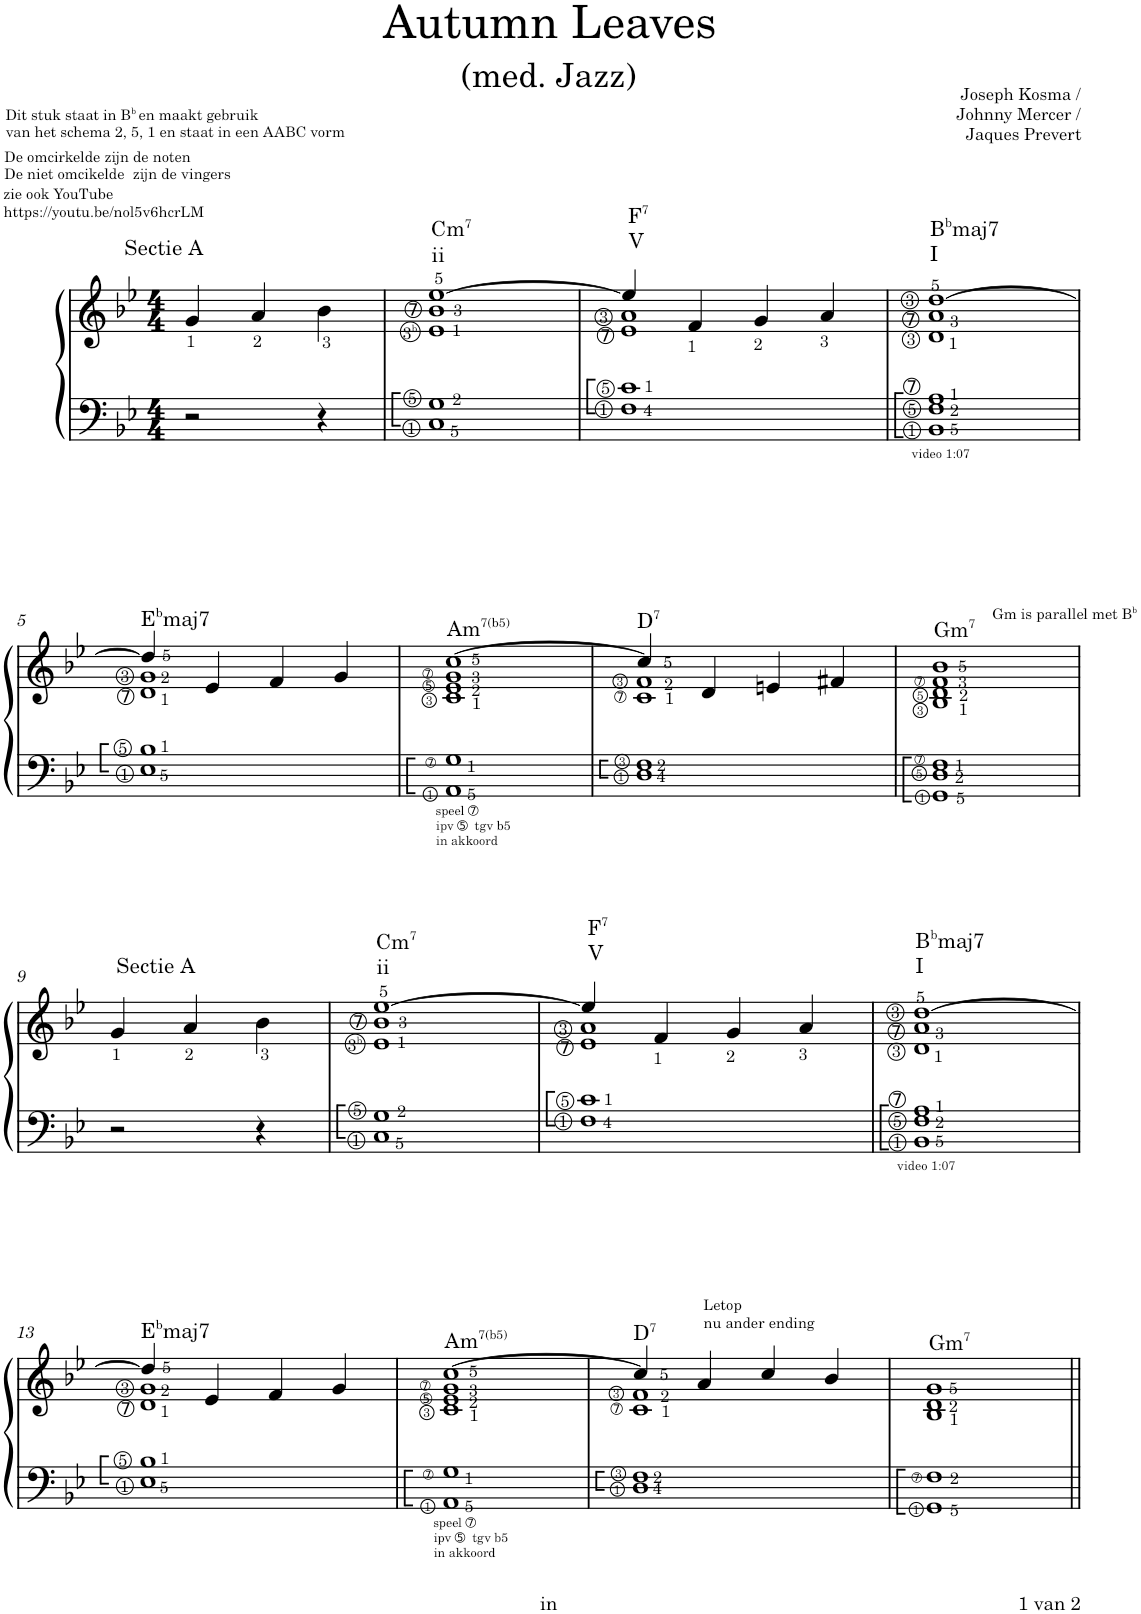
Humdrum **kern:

**kern	**kern
*part1	*part1
*staff2	*staff1
*I"Piano	*
*I'Pno.	*
*clefF4	*clefG2
*k[b-e-]	*k[b-e-]
*M4/4	*M4/4
=1	=1
!	!LO:TX:a:t=zie ook YouTube
!	!LO:TX:a:t=https&colon;//youtu.be/nol5v6hcrLM
!	!LO:TX:a:t=De omcirkelde zijn de noten
!	!LO:TX:a:t=De niet omcikelde  zijn de vingers
!	!LO:TX:a:t=Dit stuk staat in B
!	!LO:TX:a:t=b
!	!LO:TX:a:t=en maakt gebruik
!	!LO:TX:a:t=van het schema 2, 5, 1 en staat in een AABC vorm
!	!LO:TX:a:t=Sectie A
2r	4g/
.	4a/
4r	4b-\
=2	=2
*	*^
!	!LO:TX:a:t=Cm	!
!	!LO:TX:a:t=7	!
!	!LO:TX:a:t=ii	!
!	!LO:TX:a:t=➆	!
1C 1G	1b-	1e- [>1ee-
=3	=3	=3
*^	*	*
!	!	!LO:TX:a:t=F	!
!	!	!LO:TX:a:t=7	!
!	!	!LO:TX:a:t=V	!
!	!	!LO:TX:a:t=➆	!
1ryy	1F 1c	4ee-/]	1e- 1a
.	.	4f/	.
.	.	4g/	.
.	.	4a/	.
*v	*v	*	*
*	*v	*v
=4	=4
!	!LO:TX:a:t=B
!	!LO:TX:a:t=b
!	!LO:TX:a:t=maj7
!	!LO:TX:a:t=I
!	!LO:TX:a:t=➆
!LO:TX:a:t=➆	!
!LO:TX:b:t=video 1&colon;07	!
1BB- 1F 1A	1d 1a [1dd
!!LO:LB:g=z
=5	=5
*	*^
!	!LO:TX:a:t=E	!
!	!LO:TX:a:t=b	!
!	!LO:TX:a:t=maj7	!
!	!LO:TX:b:t=➆	!
1E- 1B-	4dd/]	1d 1g
.	4e-/	.
.	4f/	.
.	4g/	.
=6	=6	=6
!	!LO:TX:a:t=Am	!
!	!LO:TX:a:t=7(b5)	!
!	!LO:TX:a:t=➆	!
!	!LO:TX:a:t=➄	!
!LO:TX:a:t=➆	!	!
!LO:TX:b:t=speel ➆	!	!
!LO:TX:b:t=ipv ➄  tgv b5	!	!
!LO:TX:b:t=in akkoord	!	!
1AA 1G	[1cc	1c 1e- 1g
=7	=7	=7
!	!LO:TX:a:t=D	!
!	!LO:TX:a:t=7	!
!	!LO:TX:b:t=➆	!
1D 1F	4cc/]	1c 1f
.	4d/	.
.	4en/	.
.	4f#X/	.
*	*v	*v
=8	=8
!	!LO:TX:a:t=Gm
!	!LO:TX:a:t=7
!	!LO:TX:a:t=Gm is parallel met B
!	!LO:TX:a:t=b
!	!LO:TX:a:t=➆
!LO:TX:a:t=➆	!
1GG 1D 1F	1B- 1d 1f 1b-
!!LO:LB:g=z
=9	=9
!	!LO:TX:a:t=Sectie A
2r	4g/
.	4a/
4r	4b-\
=10	=10
*	*^
!	!LO:TX:a:t=Cm	!
!	!LO:TX:a:t=7	!
!	!LO:TX:a:t=ii	!
!	!LO:TX:a:t=➆	!
1C 1G	1b-	1e- [>1ee-
=11	=11	=11
*^	*	*
!	!	!LO:TX:a:t=F	!
!	!	!LO:TX:a:t=7	!
!	!	!LO:TX:a:t=V	!
!	!	!LO:TX:a:t=➆	!
1ryy	1F 1c	4ee-/]	1e- 1a
.	.	4f/	.
.	.	4g/	.
.	.	4a/	.
*v	*v	*	*
*	*v	*v
=12	=12
!	!LO:TX:a:t=B
!	!LO:TX:a:t=b
!	!LO:TX:a:t=maj7
!	!LO:TX:a:t=I
!	!LO:TX:a:t=➆
!LO:TX:a:t=➆	!
!LO:TX:b:t=video 1&colon;07	!
1BB- 1F 1A	1d 1a [1dd
!!LO:LB:g=z
=13	=13
*	*^
!	!LO:TX:a:t=E	!
!	!LO:TX:a:t=b	!
!	!LO:TX:a:t=maj7	!
!	!LO:TX:b:t=➆	!
1E- 1B-	4dd/]	1d 1g
.	4e-/	.
.	4f/	.
.	4g/	.
=14	=14	=14
!	!LO:TX:a:t=Am	!
!	!LO:TX:a:t=7(b5)	!
!	!LO:TX:a:t=➆	!
!	!LO:TX:a:t=➄	!
!LO:TX:a:t=➆	!	!
!LO:TX:b:t=speel ➆	!	!
!LO:TX:b:t=ipv ➄  tgv b5	!	!
!LO:TX:b:t=in akkoord	!	!
1AA 1G	[1cc	1c 1e- 1g
=15	=15	=15
!	!LO:TX:a:t=D	!
!	!LO:TX:a:t=7	!
!	!LO:TX:b:t=➆	!
1D 1F	4cc/]	1c 1f
!	!LO:TX:a:t=Letop	!
!	!LO:TX:a:t=nu ander ending	!
.	4a/	.
.	4cc/	.
.	4b-/	.
*	*v	*v
=16	=16
!	!LO:TX:a:t=Gm
!	!LO:TX:a:t=7
!LO:TX:a:t=➆	!
1GG 1F	1B- 1d 1g
=||	=||
*-	*-
